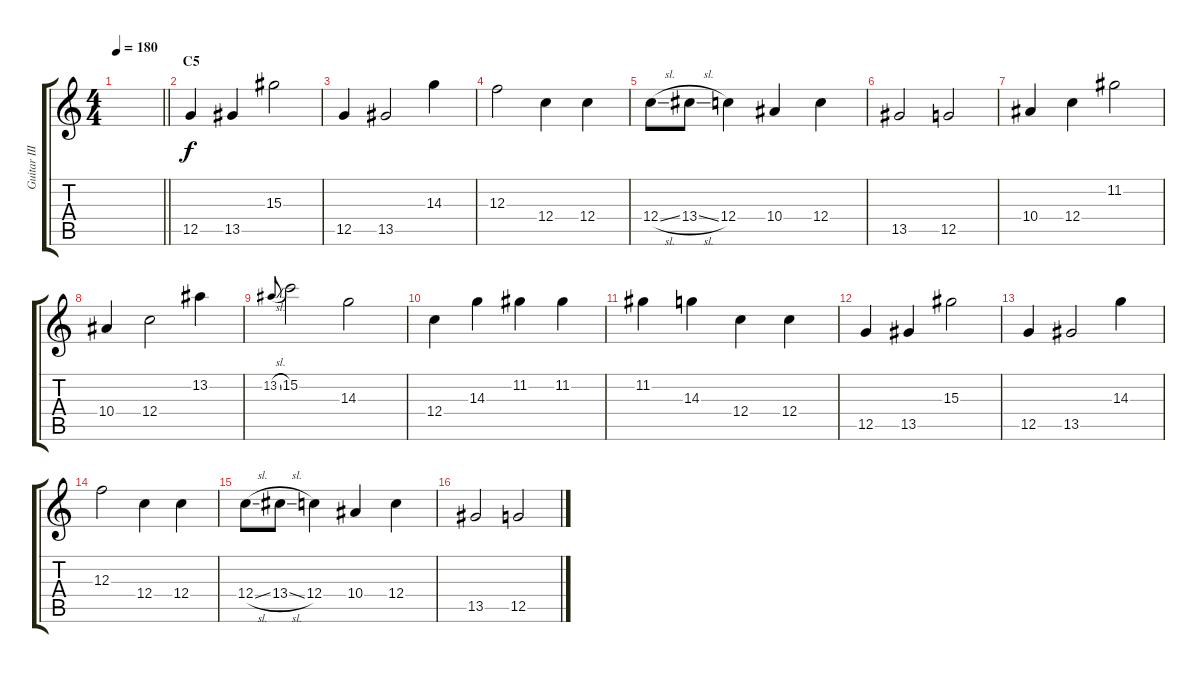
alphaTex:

\track ("Guitar III" "Guitar III") {instrument overdrivenguitar}
\staff {score tabs}
\tuning (D4 A3 F3 C3 G2 D2) {hide}
\ts (4 4)
\tempo 180
\clef g2
\barLineRight lightlight
\ks c
|
\section ("" "C5")
12.5.4 13.5.4 15.3.2 |
12.5.4 13.5.2 14.3.4 |
12.3.2 12.4.4 12.4.4 |
12.4{sl}.8 13.4{sl}.8 12.4.4 10.4.4 12.4.4 |
13.5.2 12.5.2 |
10.4.4 12.4.4 11.2.2 |
10.4.4 12.4.2 13.2.4 |
13.2{sl}.8{gr onbeat} 15.2.2 14.3.2 |
12.4.4 14.3.4 11.2.4 11.2.4 |
11.2.4 14.3.4 12.4.4 12.4.4 |
12.5.4 13.5.4 15.3.2 |
12.5.4 13.5.2 14.3.4 |
12.3.2 12.4.4 12.4.4 |
12.4{sl}.8 13.4{sl}.8 12.4.4 10.4.4 12.4.4 |
13.5.2 12.5.2
